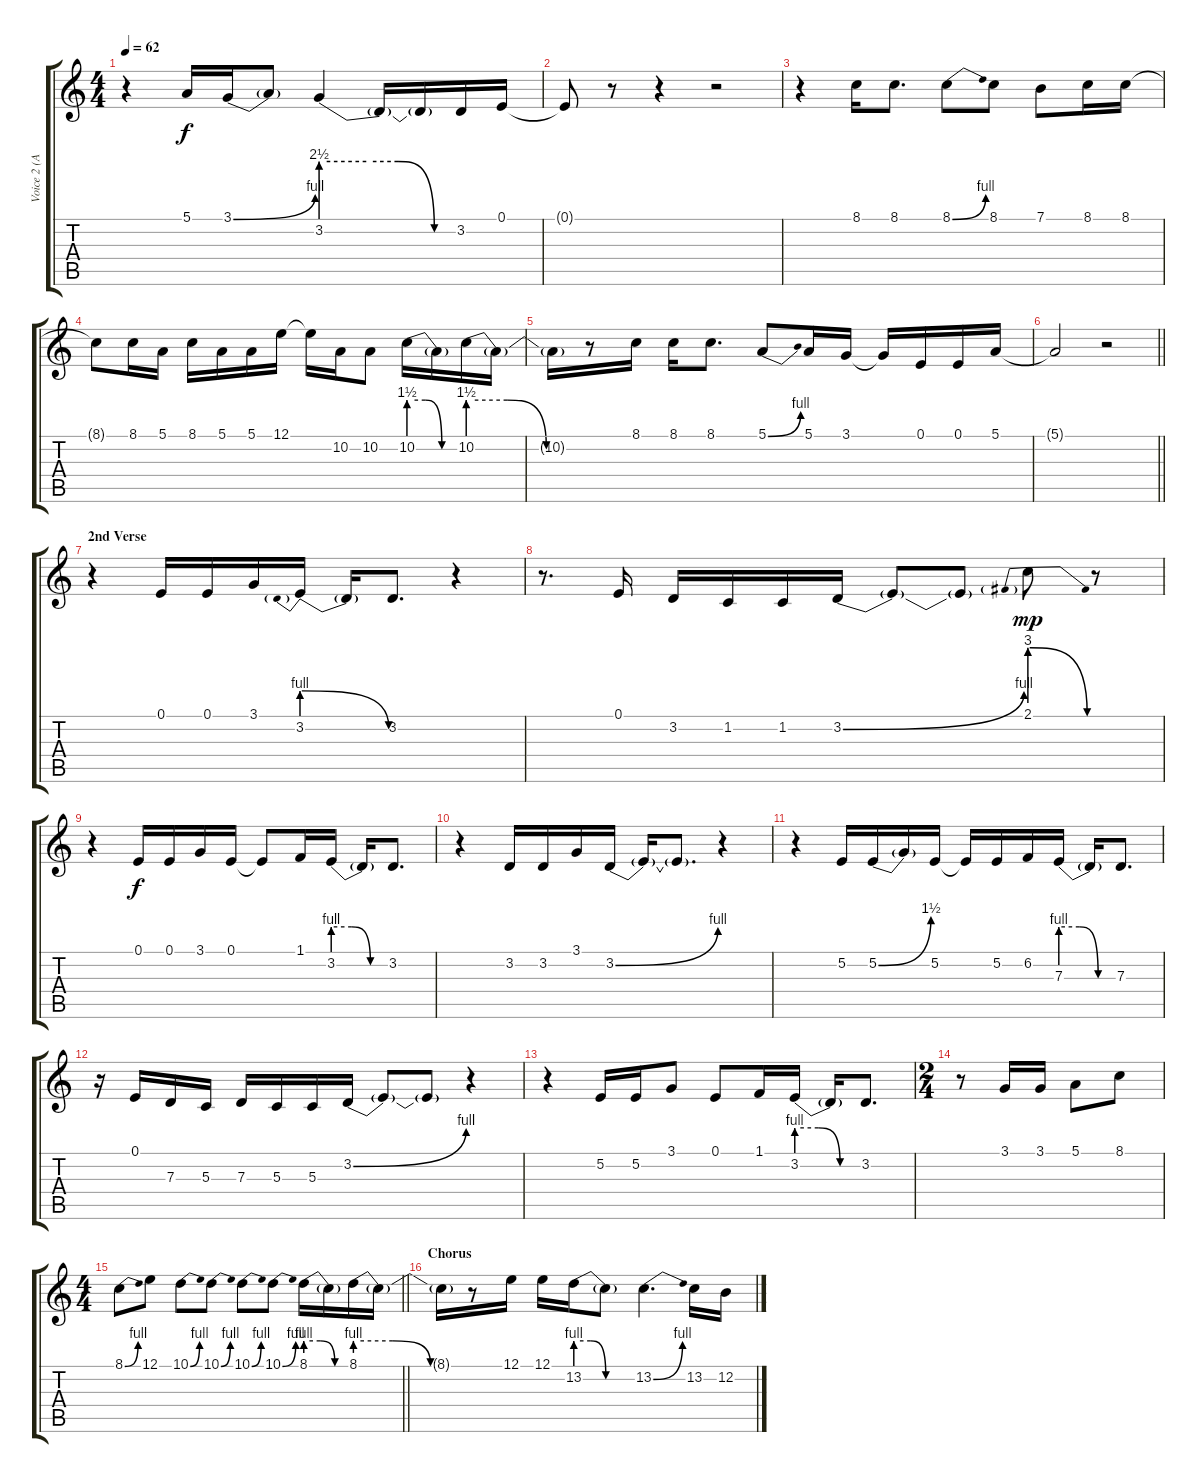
\track ("Voice 2 (Axl)" "Voice 2 (A") {instrument lead2sawtooth}
\staff {score tabs}
\tuning (E4 B3 G3 D3 A2 E2) {hide}
\ts (4 4)
\tempo 62
\clef g2
\ks c
r.4{dy f} 5.1.16 3.1{be (bend 0 0 60 4)}.16 3.1{t}.8 3.2{be (custom 0 10 20 10 34 10 50 0 60 0)}.4 3.2{t}.16 3.2{t}.16 3.2.16 0.1.16 |
0.1{t}.8 r.8 r.4 r.2 |
r.4 8.1.16 8.1.8{d} 8.1{be (bend 0 0 60 4)}.8 8.1.8 7.1.8 8.1.16 8.1.16 |
8.1{t}.8 8.1.16 5.1.16 8.1.16 5.1.16 5.1.16 12.1.16 12.1{t}.16 10.2.16 10.2.8 10.2{be (custom 0 6 20 6 40 0 60 0)}.16 10.2{t}.16 10.2{be (custom 0 6 20 6 40 0 60 0)}.16 10.2{t}.16 |
10.2{t}.16 r.8 8.1.16 8.1.16 8.1.8{d} 5.1{be (bend 0 0 60 4)}.8 5.1.16 3.1.16 3.1{t}.16 0.1.16 0.1.16 5.1.16 |
\barLineRight lightlight
5.1{t}.2 r.2 |
\section ("" "2nd Verse")
r.4 0.1.16 0.1.16 3.1.16 3.2{be (prebendrelease 0 4 60 0)}.16 3.2{t}.16 3.2.8{d} r.4 |
r.8{d} 0.1.16 3.2.16 1.2.16 1.2.16 3.2{be (bend 0 0 60 4)}.16 3.2{t}.8 3.2{t}.8 2.1{be (prebendrelease 0 12 60 0)}.8{dy mp} r.8 |
r.4 0.1.16{dy f} 0.1.16 3.1.16 0.1.16 0.1{t}.8 1.1.16 3.2{be (custom 0 4 20 4 40 0 60 0)}.16 3.2{t}.16 3.2.8{d} |
r.4 3.2.16 3.2.16 3.1.16 3.2{be (bend 0 0 60 4)}.16 3.2{t}.16 3.2{t}.8{d} r.4 |
r.4 5.2.16 5.2{be (bend 0 0 60 6)}.16 5.2{t}.16 5.2.16 5.2{t}.16 5.2.16 6.2.16 7.3{be (custom 0 4 20 4 40 0 60 0)}.16 7.3{t}.16 7.3.8{d} |
r.16 0.1.16 7.3.16 5.3.16 7.3.16 5.3.16 5.3.16 3.2{be (bend 0 0 60 4)}.16 3.2{t}.8 3.2{t}.8 r.4 |
r.4 5.2.16 5.2.16 3.1.8 0.1.8 1.1.16 3.2{be (custom 0 4 20 4 40 0 60 0)}.16 3.2{t}.16 3.2.8{d} |
\ts (2 4)
r.8 3.1.16 3.1.16 5.1.8 8.1.8 |
\ts (4 4)
\barLineRight lightlight
8.1{be (bend 0 0 60 4)}.8 12.1.8 10.1{be (bend 0 0 60 4)}.8 10.1{be (bend 0 0 60 4)}.8 10.1{be (bend 0 0 60 4)}.8 10.1{be (bend 0 0 60 4)}.8 8.1{be (custom 0 4 20 4 40 0 60 0)}.16 8.1{t}.16 8.1{be (custom 0 4 20 4 40 0 60 0)}.16 8.1{t}.16 |
\section ("" "Chorus")
8.1{t}.16 r.8 12.1.16 12.1.16 13.2{be (custom 0 4 15 4 30 0 40 0 60 0)}.16 13.2{t}.8 13.2{be (bend 0 0 60 4)}.4{d} 13.2.16 12.2.16
